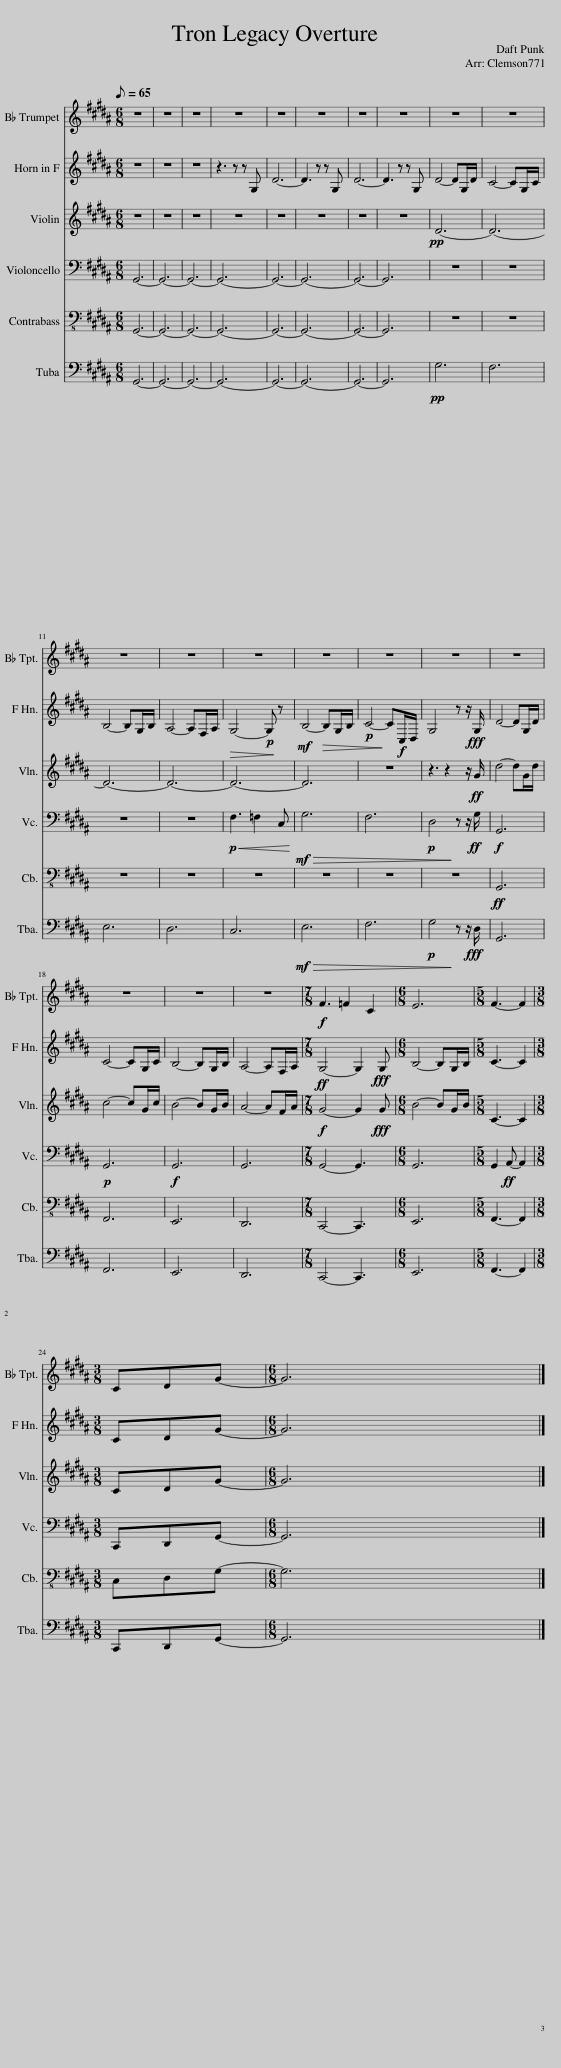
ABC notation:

X:1
%%score 1 2 3 4 5 6
L:1/8
Q:1/8=65
M:6/8
I:linebreak $
K:B
V:1 treble transpose=-2
V:2 treble transpose=-7
V:3 treble
V:4 bass
V:5 bass transpose=-12
V:6 bass
V:1
[K:B] z6 | z6 | z6 | z6 | z6 | %5
 z6 | z6 | z6 | z6 | z6 |$ %10
 z6 | z6 | z6 | z6 | z6 | %15
 z6 | z6 | z6 |$ z6 | z6 | %20
[M:7/8]!f! G3 =G2 D2 |[M:6/8] F6 |[M:5/8] G3- G2 |[M:3/8] D^EA- |[M:6/8] A6 |] %25
V:2
[K:B] z6 | z6 | z6 | z3 z z D | A6- | %5
 A3 z z D | A6- | A3 z z D | A4- AD/A/ | G4- GD/G/ |$ %10
 F4- FD/F/ | ^E4- EC/E/ |!>(! D4-!p! D!>)! z |!mf! F4-!>(! FD/F/ |!p! G4-!>)! G!f!G,/A,/ | %15
 D4 z z/!fff! D/ | A4- AD/A/ | G4- GD/G/ |$ F4- FD/F/ | ^E4- EC/E/ | %20
[M:7/8]!ff! D4- D2!fff! D |[M:6/8] F4- FD/F/ |[M:5/8] G3- G2 |[M:3/8] GAd- |[M:6/8] d6 |] %25
V:3
 z6 | z6 | z6 | z6 | z6 | %5
 z6 | z6 | z6 |!pp! D6- | D6- |$ %10
 D6- | D6- | D6- | D6 | z6 | %15
 z3 z2 z/!ff! G/ | d4- dG/d/ | c4- cG/c/ |$ B4- BG/B/ | A4- AF/A/ | %20
[M:7/8]!f! G4- G2!fff! G |[M:6/8] B4- BG/B/ |[M:5/8] C3- C2 |[M:3/8] CDG- |[M:6/8] G6 |] %25
V:4
 G,,6- | G,,6- | G,,6- | G,,6- | G,,6- | %5
 G,,6- | G,,6- | G,,6 | z6 | z6 |$ %10
 z6 | z6 |!p!!<(! F,3 =F,2 C,!<)! |!mf!!>(! G,6 | F,6 | %15
!p! D,4!>)! z z/!ff! G,/ |!f! G,,6 |!p! G,,6 |$!f! G,,6 | G,,6 | %20
[M:7/8] G,,4- G,,3 |[M:6/8] G,,6 |[M:5/8] G,,2!ff! A,,- A,,2 |[M:3/8] C,,D,,G,,- |[M:6/8] G,,6 |] %25
V:5
 G,,6- | G,,6- | G,,6- | G,,6- | G,,6- | %5
 G,,6- | G,,6- | G,,6 | z6 | z6 |$ %10
 z6 | z6 | z6 | z6 | z6 | %15
 z6 |!ff! G,,6 | F,,6 |$ E,,6 | D,,6 | %20
[M:7/8] C,,4- C,,3 |[M:6/8] E,,6 |[M:5/8] F,,3- F,,2 |[M:3/8] C,D,G,- |[M:6/8] G,6 |] %25
V:6
 G,,6- | G,,6- | G,,6- | G,,6- | G,,6- | %5
 G,,6- | G,,6- | G,,6 |!pp! G,6 | F,6 |$ %10
 E,6 | D,6 | C,6 |!mf!!>(! E,6 | F,6 | %15
!p! G,4!>)! z z/!fff! D,/ | G,,6 | F,,6 |$ E,,6 | D,,6 | %20
[M:7/8] C,,4- C,,3 |[M:6/8] E,,6 |[M:5/8] F,,3- F,,2 |[M:3/8] C,,D,,G,,- |[M:6/8] G,,6 |] %25
